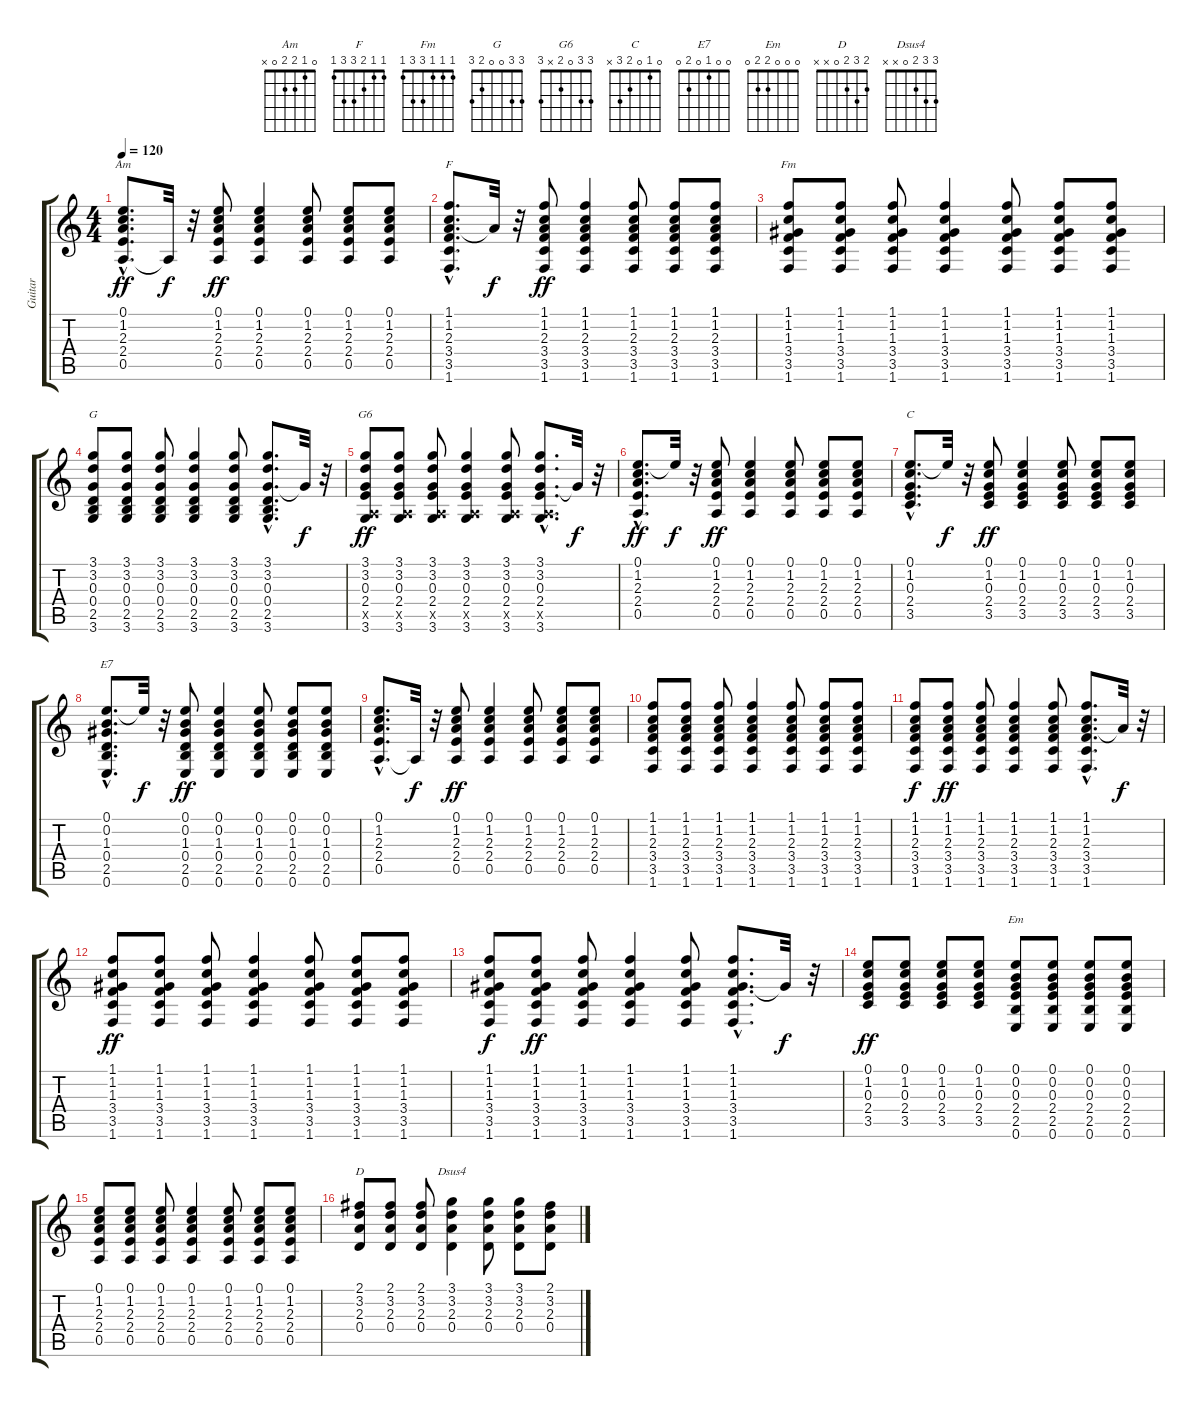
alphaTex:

\track ("Guitar" "Guitar") {instrument acousticguitarsteel}
\staff {score tabs}
\tuning (E4 B3 G3 D3 A2 E2) {hide}
\chord ("Am" 0 1 2 2 0 x)
\chord ("F" 1 1 2 3 3 1)
\chord ("Fm" 1 1 1 3 3 1)
\chord ("G" 3 3 0 0 2 3)
\chord ("G6" 3 3 0 2 x 3)
\chord ("C" 0 1 0 2 3 x)
\chord ("E7" 0 0 1 0 2 0)
\chord ("Em" 0 0 0 2 2 0)
\chord ("D" 2 3 2 0 x x)
\chord ("Dsus4" 3 3 2 0 x x)
\ts (4 4)
\tempo 120
\clef g2
\ks c
(0.1{hac} 1.2{hac} 2.3{hac} 2.4{hac} 0.5{hac}).8{d ch "Am" dy ff} 0.5{t}.32{dy f} r.32 (0.1 1.2 2.3 2.4 0.5).8{dy ff} (0.1 1.2 2.3 2.4 0.5).4 (0.1 1.2 2.3 2.4 0.5).8 (0.1 1.2 2.3 2.4 0.5).8 (0.1 1.2 2.3 2.4 0.5).8 |
(1.1{hac} 1.2{hac} 2.3{hac} 3.4{hac} 3.5{hac} 1.6{hac}).8{d ch "F"} 2.3{t}.32{dy f} r.32 (1.1 1.2 2.3 3.4 3.5 1.6).8{dy ff} (1.1 1.2 2.3 3.4 3.5 1.6).4 (1.1 1.2 2.3 3.4 3.5 1.6).8 (1.1 1.2 2.3 3.4 3.5 1.6).8 (1.1 1.2 2.3 3.4 3.5 1.6).8 |
(1.1 1.2 1.3 3.4 3.5 1.6).8{ch "Fm"} (1.1 1.2 1.3 3.4 3.5 1.6).8 (1.1 1.2 1.3 3.4 3.5 1.6).8 (1.1 1.2 1.3 3.4 3.5 1.6).4 (1.1 1.2 1.3 3.4 3.5 1.6).8 (1.1 1.2 1.3 3.4 3.5 1.6).8 (1.1 1.2 1.3 3.4 3.5 1.6).8 |
(3.1 3.2 0.3 0.4 2.5 3.6).8{ch "G"} (3.1 3.2 0.3 0.4 2.5 3.6).8 (3.1 3.2 0.3 0.4 2.5 3.6).8 (3.1 3.2 0.3 0.4 2.5 3.6).4 (3.1 3.2 0.3 0.4 2.5 3.6).8 (3.1{hac} 3.2{hac} 0.3{hac} 0.4{hac} 2.5{hac} 3.6{hac}).8{d} 0.3{t}.32{dy f} r.32 |
(3.1 3.2 0.3 2.4 0.5{x} 3.6).8{ch "G6" dy ff} (3.1 3.2 0.3 2.4 0.5{x} 3.6).8 (3.1 3.2 0.3 2.4 0.5{x} 3.6).8 (3.1 3.2 0.3 2.4 0.5{x} 3.6).4 (3.1 3.2 0.3 2.4 0.5{x} 3.6).8 (3.1{hac} 3.2{hac} 0.3{hac} 2.4{hac} 0.5{hac x} 3.6{hac}).8{d} 0.3{t}.32{dy f} r.32 |
(0.1{hac} 1.2{hac} 2.3{hac} 2.4{hac} 0.5{hac}).8{d dy ff} 0.1{t}.32{dy f} r.32 (0.1 1.2 2.3 2.4 0.5).8{dy ff} (0.1 1.2 2.3 2.4 0.5).4 (0.1 1.2 2.3 2.4 0.5).8 (0.1 1.2 2.3 2.4 0.5).8 (0.1 1.2 2.3 2.4 0.5).8 |
(0.1{hac} 1.2{hac} 0.3{hac} 2.4{hac} 3.5{hac}).8{d ch "C"} 0.1{t}.32{dy f} r.32 (0.1 1.2 0.3 2.4 3.5).8{dy ff} (0.1 1.2 0.3 2.4 3.5).4 (0.1 1.2 0.3 2.4 3.5).8 (0.1 1.2 0.3 2.4 3.5).8 (0.1 1.2 0.3 2.4 3.5).8 |
(0.1{hac} 0.2{hac} 1.3{hac} 0.4{hac} 2.5{hac} 0.6{hac}).8{d ch "E7"} 0.1{t}.32{dy f} r.32 (0.1 0.2 1.3 0.4 2.5 0.6).8{dy ff} (0.1 0.2 1.3 0.4 2.5 0.6).4 (0.1 0.2 1.3 0.4 2.5 0.6).8 (0.1 0.2 1.3 0.4 2.5 0.6).8 (0.1 0.2 1.3 0.4 2.5 0.6).8 |
(0.1{hac} 1.2{hac} 2.3{hac} 2.4{hac} 0.5{hac}).8{d} 0.5{t}.32{dy f} r.32 (0.1 1.2 2.3 2.4 0.5).8{dy ff} (0.1 1.2 2.3 2.4 0.5).4 (0.1 1.2 2.3 2.4 0.5).8 (0.1 1.2 2.3 2.4 0.5).8 (0.1 1.2 2.3 2.4 0.5).8 |
(1.1 1.2 2.3 3.4 3.5 1.6).8 (1.1 1.2 2.3 3.4 3.5 1.6).8 (1.1 1.2 2.3 3.4 3.5 1.6).8 (1.1 1.2 2.3 3.4 3.5 1.6).4 (1.1 1.2 2.3 3.4 3.5 1.6).8 (1.1 1.2 2.3 3.4 3.5 1.6).8 (1.1 1.2 2.3 3.4 3.5 1.6).8 |
(1.1 1.2 2.3 3.4 3.5 1.6).8{dy f} (1.1 1.2 2.3 3.4 3.5 1.6).8{dy ff} (1.1 1.2 2.3 3.4 3.5 1.6).8 (1.1 1.2 2.3 3.4 3.5 1.6).4 (1.1 1.2 2.3 3.4 3.5 1.6).8 (1.1{hac} 1.2{hac} 2.3{hac} 3.4{hac} 3.5{hac} 1.6{hac}).8{d} 2.3{t}.32{dy f} r.32 |
(1.1 1.2 1.3 3.4 3.5 1.6).8{dy ff} (1.1 1.2 1.3 3.4 3.5 1.6).8 (1.1 1.2 1.3 3.4 3.5 1.6).8 (1.1 1.2 1.3 3.4 3.5 1.6).4 (1.1 1.2 1.3 3.4 3.5 1.6).8 (1.1 1.2 1.3 3.4 3.5 1.6).8 (1.1 1.2 1.3 3.4 3.5 1.6).8 |
(1.1 1.2 1.3 3.4 3.5 1.6).8{dy f} (1.1 1.2 1.3 3.4 3.5 1.6).8{dy ff} (1.1 1.2 1.3 3.4 3.5 1.6).8 (1.1 1.2 1.3 3.4 3.5 1.6).4 (1.1 1.2 1.3 3.4 3.5 1.6).8 (1.1{hac} 1.2{hac} 1.3{hac} 3.4{hac} 3.5{hac} 1.6{hac}).8{d} 1.3{t}.32{dy f} r.32 |
(0.1 1.2 0.3 2.4 3.5).8{dy ff} (0.1 1.2 0.3 2.4 3.5).8 (0.1 1.2 0.3 2.4 3.5).8 (0.1 1.2 0.3 2.4 3.5).8 (0.1 0.2 0.3 2.4 2.5 0.6).8{ch "Em"} (0.1 0.2 0.3 2.4 2.5 0.6).8 (0.1 0.2 0.3 2.4 2.5 0.6).8 (0.1 0.2 0.3 2.4 2.5 0.6).8 |
(0.1 1.2 2.3 2.4 0.5).8 (0.1 1.2 2.3 2.4 0.5).8 (0.1 1.2 2.3 2.4 0.5).8 (0.1 1.2 2.3 2.4 0.5).4 (0.1 1.2 2.3 2.4 0.5).8 (0.1 1.2 2.3 2.4 0.5).8 (0.1 1.2 2.3 2.4 0.5).8 |
(2.1 3.2 2.3 0.4).8{ch "D"} (2.1 3.2 2.3 0.4).8 (2.1 3.2 2.3 0.4).8 (3.1 3.2 2.3 0.4).4{ch "Dsus4"} (3.1 3.2 2.3 0.4).8 (3.1 3.2 2.3 0.4).8 (2.1 3.2 2.3 0.4).8
